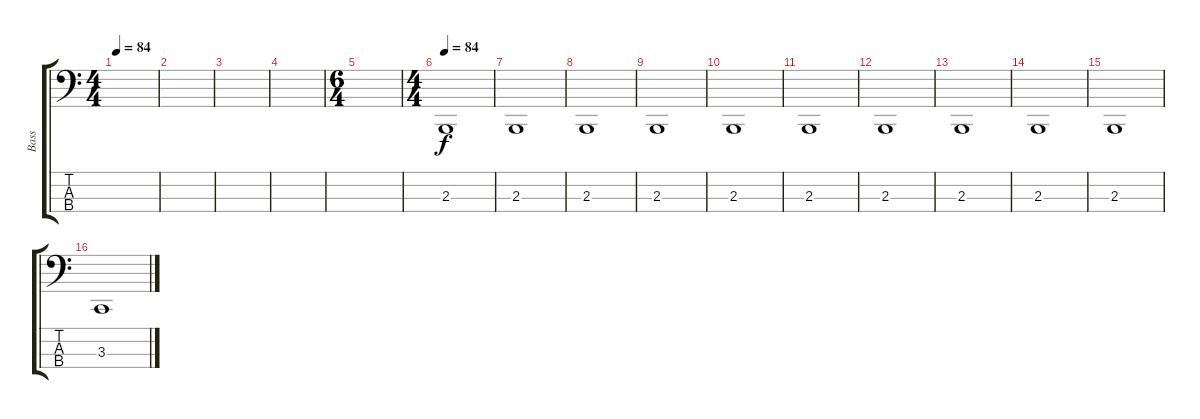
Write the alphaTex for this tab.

\track ("Bass" "Bass") {instrument percussiveorgan}
\staff {score tabs}
\tuning (G2 D2 A1 E1) {hide}
\ts (4 4)
\tempo 84
\tempo 65
\tempo 84
\clef f4
\ks c
|
|
|
|
\ts (6 4)
|
\ts (4 4)
\tempo 84
2.3.1 |
2.3.1 |
2.3.1 |
2.3.1 |
2.3.1 |
2.3.1 |
2.3.1 |
2.3.1 |
2.3.1 |
2.3.1 |
3.3.1
